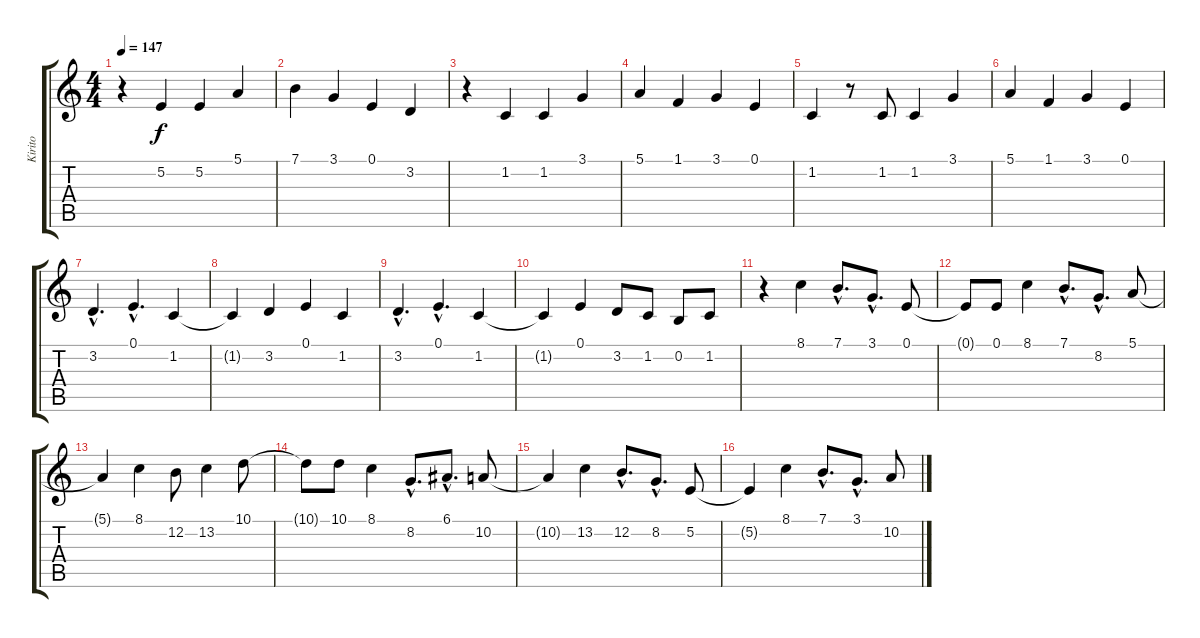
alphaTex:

\track ("Kirito" "Kirito") {instrument englishhorn}
\staff {score tabs}
\tuning (E4 B3 G3 D3 A2 E2) {hide}
\ts (4 4)
\tempo 147
\clef g2
\ks c
r.4{dy f} 5.2.4 5.2.4 5.1.4 |
7.1.4 3.1.4 0.1.4 3.2.4 |
r.4 1.2.4 1.2.4 3.1.4 |
5.1.4 1.1.4 3.1.4 0.1.4 |
1.2.4 r.8 1.2.8 1.2.4 3.1.4 |
5.1.4 1.1.4 3.1.4 0.1.4 |
3.2{hac}.4{d} 0.1{hac}.4{d} 1.2.4 |
1.2{t}.4 3.2.4 0.1.4 1.2.4 |
3.2{hac}.4{d} 0.1{hac}.4{d} 1.2.4 |
1.2{t}.4 0.1.4 3.2.8 1.2.8 0.2.8 1.2.8 |
r.4 8.1.4 7.1{hac}.8{d} 3.1{hac}.8{d} 0.1.8 |
0.1{t}.8 0.1.8 8.1.4 7.1{hac}.8{d} 8.2{hac}.8{d} 5.1.8 |
5.1{t}.4 8.1.4 12.2.8 13.2.4 10.1.8 |
10.1{t}.8 10.1.8 8.1.4 8.2{hac}.8{d} 6.1{hac}.8{d} 10.2.8 |
10.2{t}.4 13.2.4 12.2{hac}.8{d} 8.2{hac}.8{d} 5.2.8 |
5.2{t}.4 8.1.4 7.1{hac}.8{d} 3.1{hac}.8{d} 10.2.8
